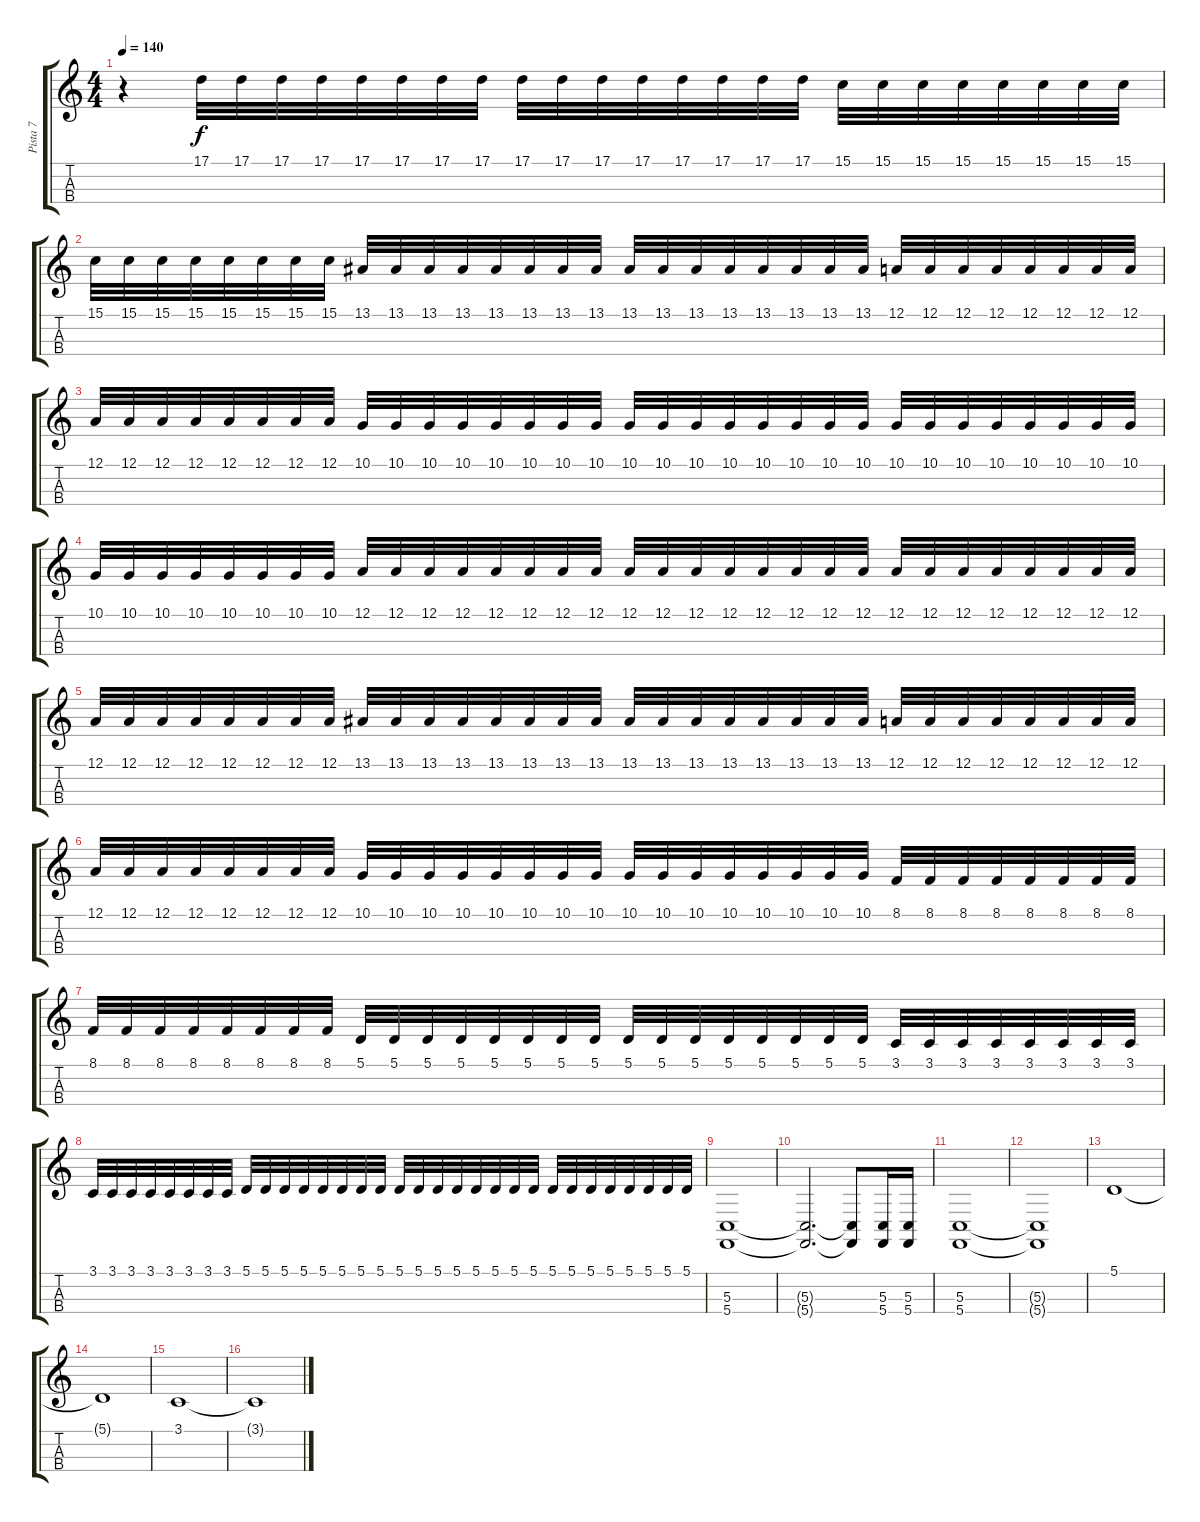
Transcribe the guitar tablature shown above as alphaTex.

\track ("Pista 7" "Pista 7") {instrument tremolostrings}
\staff {score tabs}
\tuning (A3 D3 G2 C2) {hide}
\ts (4 4)
\tempo 140
\clef g2
\ks c
r.4{dy f} 17.1.32 17.1.32 17.1.32 17.1.32 17.1.32 17.1.32 17.1.32 17.1.32 17.1.32 17.1.32 17.1.32 17.1.32 17.1.32 17.1.32 17.1.32 17.1.32 15.1.32 15.1.32 15.1.32 15.1.32 15.1.32 15.1.32 15.1.32 15.1.32 |
15.1.32 15.1.32 15.1.32 15.1.32 15.1.32 15.1.32 15.1.32 15.1.32 13.1.32 13.1.32 13.1.32 13.1.32 13.1.32 13.1.32 13.1.32 13.1.32 13.1.32 13.1.32 13.1.32 13.1.32 13.1.32 13.1.32 13.1.32 13.1.32 12.1.32 12.1.32 12.1.32 12.1.32 12.1.32 12.1.32 12.1.32 12.1.32 |
12.1.32 12.1.32 12.1.32 12.1.32 12.1.32 12.1.32 12.1.32 12.1.32 10.1.32 10.1.32 10.1.32 10.1.32 10.1.32 10.1.32 10.1.32 10.1.32 10.1.32 10.1.32 10.1.32 10.1.32 10.1.32 10.1.32 10.1.32 10.1.32 10.1.32 10.1.32 10.1.32 10.1.32 10.1.32 10.1.32 10.1.32 10.1.32 |
10.1.32 10.1.32 10.1.32 10.1.32 10.1.32 10.1.32 10.1.32 10.1.32 12.1.32 12.1.32 12.1.32 12.1.32 12.1.32 12.1.32 12.1.32 12.1.32 12.1.32 12.1.32 12.1.32 12.1.32 12.1.32 12.1.32 12.1.32 12.1.32 12.1.32 12.1.32 12.1.32 12.1.32 12.1.32 12.1.32 12.1.32 12.1.32 |
12.1.32 12.1.32 12.1.32 12.1.32 12.1.32 12.1.32 12.1.32 12.1.32 13.1.32 13.1.32 13.1.32 13.1.32 13.1.32 13.1.32 13.1.32 13.1.32 13.1.32 13.1.32 13.1.32 13.1.32 13.1.32 13.1.32 13.1.32 13.1.32 12.1.32 12.1.32 12.1.32 12.1.32 12.1.32 12.1.32 12.1.32 12.1.32 |
12.1.32 12.1.32 12.1.32 12.1.32 12.1.32 12.1.32 12.1.32 12.1.32 10.1.32 10.1.32 10.1.32 10.1.32 10.1.32 10.1.32 10.1.32 10.1.32 10.1.32 10.1.32 10.1.32 10.1.32 10.1.32 10.1.32 10.1.32 10.1.32 8.1.32 8.1.32 8.1.32 8.1.32 8.1.32 8.1.32 8.1.32 8.1.32 |
8.1.32 8.1.32 8.1.32 8.1.32 8.1.32 8.1.32 8.1.32 8.1.32 5.1.32 5.1.32 5.1.32 5.1.32 5.1.32 5.1.32 5.1.32 5.1.32 5.1.32 5.1.32 5.1.32 5.1.32 5.1.32 5.1.32 5.1.32 5.1.32 3.1.32 3.1.32 3.1.32 3.1.32 3.1.32 3.1.32 3.1.32 3.1.32 |
3.1.32 3.1.32 3.1.32 3.1.32 3.1.32 3.1.32 3.1.32 3.1.32 5.1.32 5.1.32 5.1.32 5.1.32 5.1.32 5.1.32 5.1.32 5.1.32 5.1.32 5.1.32 5.1.32 5.1.32 5.1.32 5.1.32 5.1.32 5.1.32 5.1.32 5.1.32 5.1.32 5.1.32 5.1.32 5.1.32 5.1.32 5.1.32 |
(5.3 5.4).1 |
(5.3{t} 5.4{t}).2{d} (5.3{t} 5.4{t}).8 (5.3 5.4).16 (5.3 5.4).16 |
(5.3 5.4).1 |
(5.3{t} 5.4{t}).1 |
5.1.1 |
5.1{t}.1 |
3.1.1 |
3.1{t}.1
